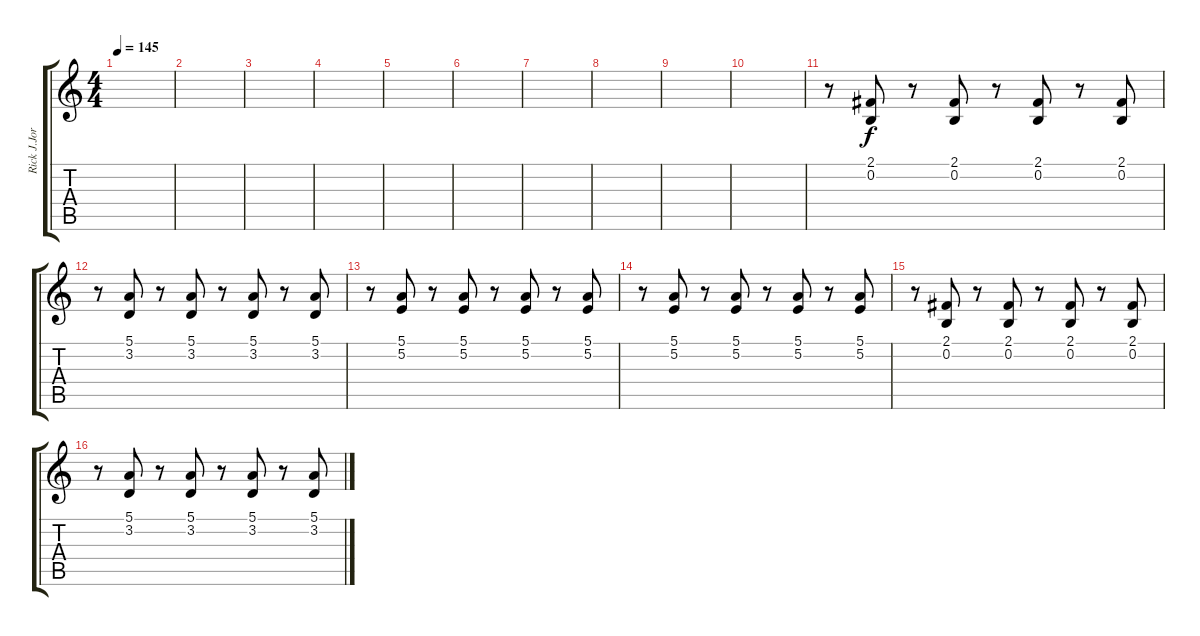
\track ("Rick J.Jordan (lead)" "Rick J.Jor") {instrument synthbrass1}
\staff {score tabs}
\tuning (E4 B3 G3 D3 A2 E2) {hide}
\ts (4 4)
\tempo 145
\clef g2
\ks c
|
|
|
|
|
|
|
|
|
|
r.8 (2.1 0.2).8 r.8 (2.1 0.2).8 r.8 (2.1 0.2).8 r.8 (2.1 0.2).8 |
r.8 (5.1 3.2).8 r.8 (5.1 3.2).8 r.8 (5.1 3.2).8 r.8 (5.1 3.2).8 |
r.8 (5.1 5.2).8 r.8 (5.1 5.2).8 r.8 (5.1 5.2).8 r.8 (5.1 5.2).8 |
r.8 (5.1 5.2).8 r.8 (5.1 5.2).8 r.8 (5.1 5.2).8 r.8 (5.1 5.2).8 |
r.8 (2.1 0.2).8 r.8 (2.1 0.2).8 r.8 (2.1 0.2).8 r.8 (2.1 0.2).8 |
r.8 (5.1 3.2).8 r.8 (5.1 3.2).8 r.8 (5.1 3.2).8 r.8 (5.1 3.2).8
